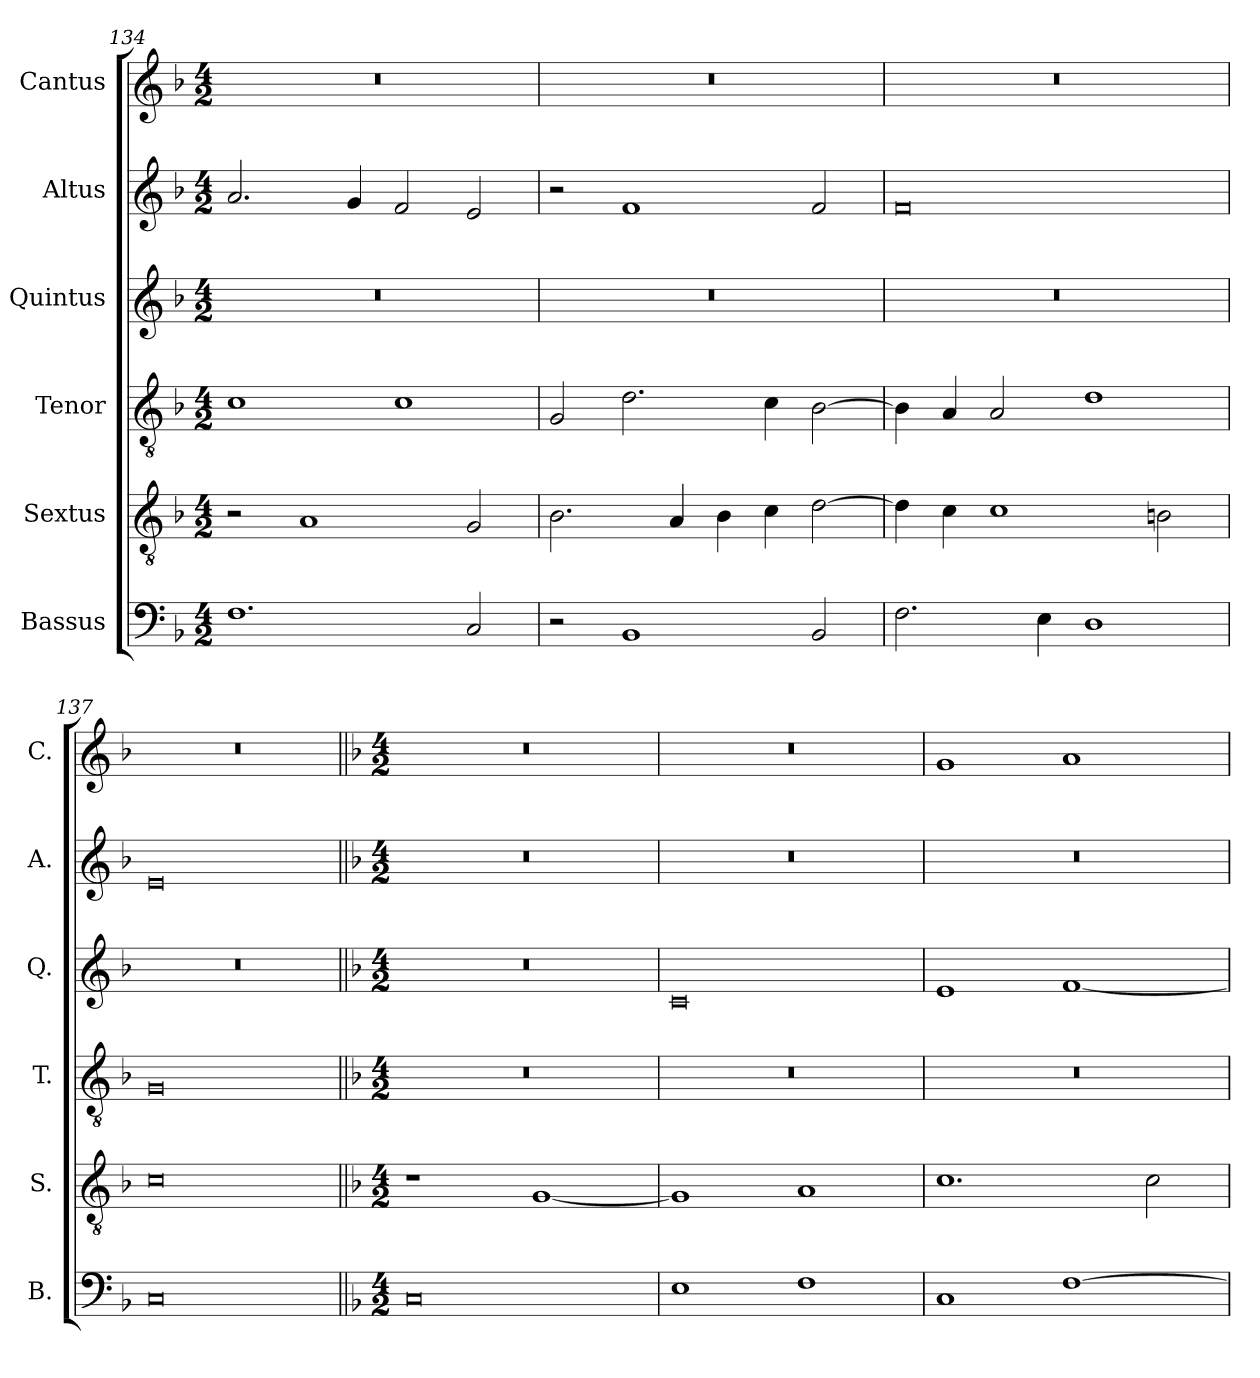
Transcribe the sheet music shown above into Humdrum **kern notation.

**kern	**kern	**kern	**kern	**kern	**kern
*part6	*part5	*part4	*part3	*part2	*part1
*staff6	*staff5	*staff4	*staff3	*staff2	*staff1
*I"Bassus	*I"Sextus	*I"Tenor	*I"Quintus	*I"Altus	*I"Cantus
*I'B.	*I'S.	*I'T.	*I'Q.	*I'A.	*I'C.
*clefF4	*clefGv2	*clefGv2	*clefG2	*clefG2	*clefG2
*k[b-]	*k[b-]	*k[b-]	*k[b-]	*k[b-]	*k[b-]
*M4/2	*M4/2	*M4/2	*M4/2	*M4/2	*M4/2
=134	=134	=134	=134	=134	=134
1.F	2r	1c	0r	2.a/	0r
.	1A	.	.	.	.
.	.	.	.	4g/	.
.	.	1c	.	2f/	.
2C/	2G/	.	.	2e/	.
!!LO:LB:g=z
=135	=135	=135	=135	=135	=135
2r	2.B-\	2G/	0r	2r	0r
1BB-	.	2.d\	.	1f	.
.	4A/	.	.	.	.
.	4B-\	.	.	.	.
.	4c\	4c\	.	.	.
2BB-/	[2d\	[2B-\	.	2f/	.
=136	=136	=136	=136	=136	=136
2.F\	4d\]	4B-\]	0r	0f	0r
.	4c\	4A/	.	.	.
.	1c	2A/	.	.	.
4E\	.	.	.	.	.
1D	.	1d	.	.	.
.	2Bn\	.	.	.	.
=137	=137	=137	=137	=137	=137
0C	0c	0G	0r	0e	0r
=138||	=138||	=138||	=138||	=138||	=138||
*k[b-]	*k[b-]	*k[b-]	*k[b-]	*k[b-]	*k[b-]
*M4/2	*M4/2	*M4/2	*M4/2	*M4/2	*M4/2
0C	1r	0r	0r	0r	0r
.	[1G	.	.	.	.
=139	=139	=139	=139	=139	=139
1E	1G]	0r	0c	0r	0r
1F	1A	.	.	.	.
=140	=140	=140	=140	=140	=140
1C	1.c	0r	1e	0r	1g
[1F	.	.	[1f	.	1a
.	2c\	.	.	.	.
=	=	=	=	=	=
*-	*-	*-	*-	*-	*-
